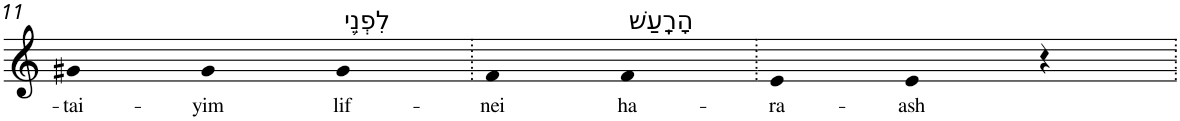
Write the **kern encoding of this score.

**kern	**text
*part1	*part1
*staff1	*staff1
*I"Piano	*
*I'Pno	*
!!LO:PB:g=z
*clefG2	*
*k[]	*
=11	=11
!	!LO:LY:b
4g#X	-tai-
!	!LO:LY:b
4g#	-yim
!LO:TX:a:t=לִפְנֵ֥י	!
!	!LO:LY:b
4g#	lif-
=12.	=12.
!	!LO:LY:b
4f	-nei
!LO:TX:a:t=הָרָֽעַשׁ	!
!	!LO:LY:b
4f	ha-
=13.	=13.
!	!LO:LY:b
4e	-ra-
!	!LO:LY:b
4e	-ash
4r	.
=.	=.
*-	*-
